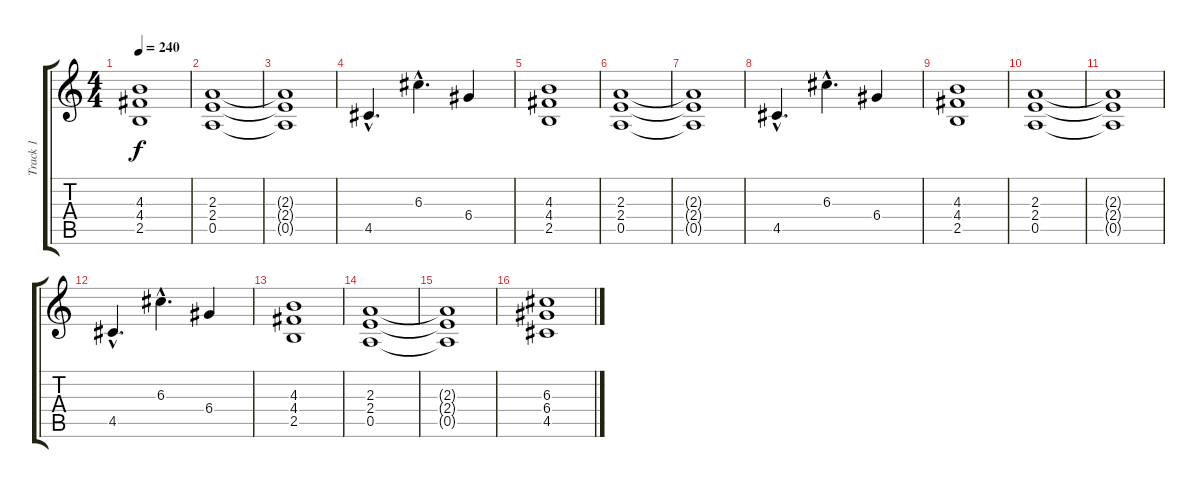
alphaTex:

\track ("Track 1" "Track 1") {instrument distortionguitar}
\staff {score tabs}
\tuning (E4 B3 G3 D3 A2 E2) {hide}
\ts (4 4)
\tempo 240
\clef g2
\ks c
(4.3 4.4 2.5).1{dy f} |
(2.3 2.4 0.5).1 |
(2.3{t} 2.4{t} 0.5{t}).1 |
4.5{hac}.4{d} 6.3{hac}.4{d} 6.4.4 |
(4.3 4.4 2.5).1 |
(2.3 2.4 0.5).1 |
(2.3{t} 2.4{t} 0.5{t}).1 |
4.5{hac}.4{d} 6.3{hac}.4{d} 6.4.4 |
(4.3 4.4 2.5).1 |
(2.3 2.4 0.5).1 |
(2.3{t} 2.4{t} 0.5{t}).1 |
4.5{hac}.4{d} 6.3{hac}.4{d} 6.4.4 |
(4.3 4.4 2.5).1 |
(2.3 2.4 0.5).1 |
(2.3{t} 2.4{t} 0.5{t}).1 |
(6.3 6.4 4.5).1
